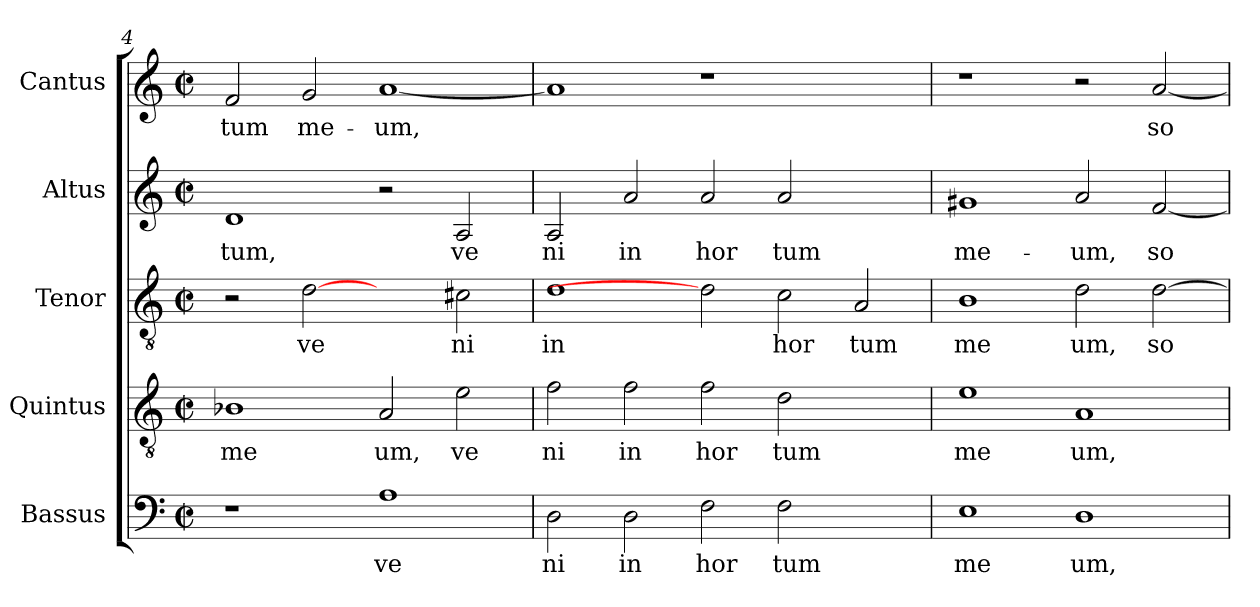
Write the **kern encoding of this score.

**kern	**text	**kern	**text	**kern	**text	**kern	**text	**kern	**text
*part5	*part5	*part4	*part4	*part3	*part3	*part2	*part2	*part1	*part1
*staff5	*staff5	*staff4	*staff4	*staff3	*staff3	*staff2	*staff2	*staff1	*staff1
*I"Bassus	*	*I"Quintus	*	*I"Tenor	*	*I"Altus	*	*I"Cantus	*
*clefF4	*	*clefGv2	*	*clefGv2	*	*clefG2	*	*clefG2	*
*M2/2	*	*M2/2	*	*M2/2	*	*M2/2	*	*M2/2	*
*met(c|)	*	*met(c|)	*	*met(c|)	*	*met(c|)	*	*met(c|)	*
=4	=4	=4	=4	=4	=4	=4	=4	=4	=4
!	!	!	!LO:LY:b:cj	!	!	!	!LO:LY:b:cj	!	!LO:LY:b:cj
1r	.	1B-X	me	2r	.	1d	tum,	2f/	-tum
!	!	!	!	!	!LO:LY:b:cj	!	!	!	!LO:LY:b:cj
.	.	.	.	[2d	ve	.	.	2g/	me-
!	!LO:LY:b:cj	!	!LO:LY:b:cj	!	!	!	!	!	!LO:LY:b
1A	ve	2A/	um,	2ryy	.	2r	.	[<1a	-um,
!	!	!	!LO:LY:b:cj	!	!LO:LY:b:cj	!	!LO:LY:b:cj	!	!
.	.	2e\	ve	2c#\	ni	2A/	ve	.	.
=5	=5	=5	=5	=5	=5	=5	=5	=5	=5
!	!LO:LY:b:cj	!	!LO:LY:b:cj	!	!LO:LY:b:cj	!	!LO:LY:b:cj	!	!
2D\	ni	2f\	ni	1d	in	2A/	ni	1a]	.
!	!LO:LY:b:cj	!	!LO:LY:b:cj	!	!	!	!LO:LY:b:cj	!	!
2D\	in	2f\	in	.	.	2a/	in	.	.
!	!LO:LY:b:cj	!	!LO:LY:b:cj	!	!	!	!LO:LY:b:cj	!	!
2F\	hor	2f\	hor	2d]	.	2a/	hor	1r	.
!	!LO:LY:b:cj	!	!LO:LY:b:cj	!	!LO:LY:b:cj	!	!LO:LY:b:cj	!	!
2F\	tum	2d\	tum	2c\	hor	2a/	tum	.	.
!	!	!	!	!	!LO:LY:b:cj	!	!	!	!
2ryy	.	2ryy	.	2A/	tum	2ryy	.	2ryy	.
!!LO:LB:g=z
=6	=6	=6	=6	=6	=6	=6	=6	=6	=6
!	!LO:LY:b:cj	!	!LO:LY:b:cj	!	!LO:LY:b:cj	!	!LO:LY:b:cj	!	!
1E	me	1e	me	1B	me	1g#X	me-	1r	.
!	!LO:LY:b:cj	!	!LO:LY:b:cj	!	!LO:LY:b:cj	!	!LO:LY:b:cj	!	!
1D	um,	1A	um,	2d\	um,	2a/	-um,	2r	.
!	!	!	!	!	!LO:LY:b:cj	!	!LO:LY:b:cj	!	!LO:LY:b:cj
.	.	.	.	[>2d\	so	[<2f/	so-	[<2a/	so
=	=	=	=	=	=	=	=	=	=
*-	*-	*-	*-	*-	*-	*-	*-	*-	*-
